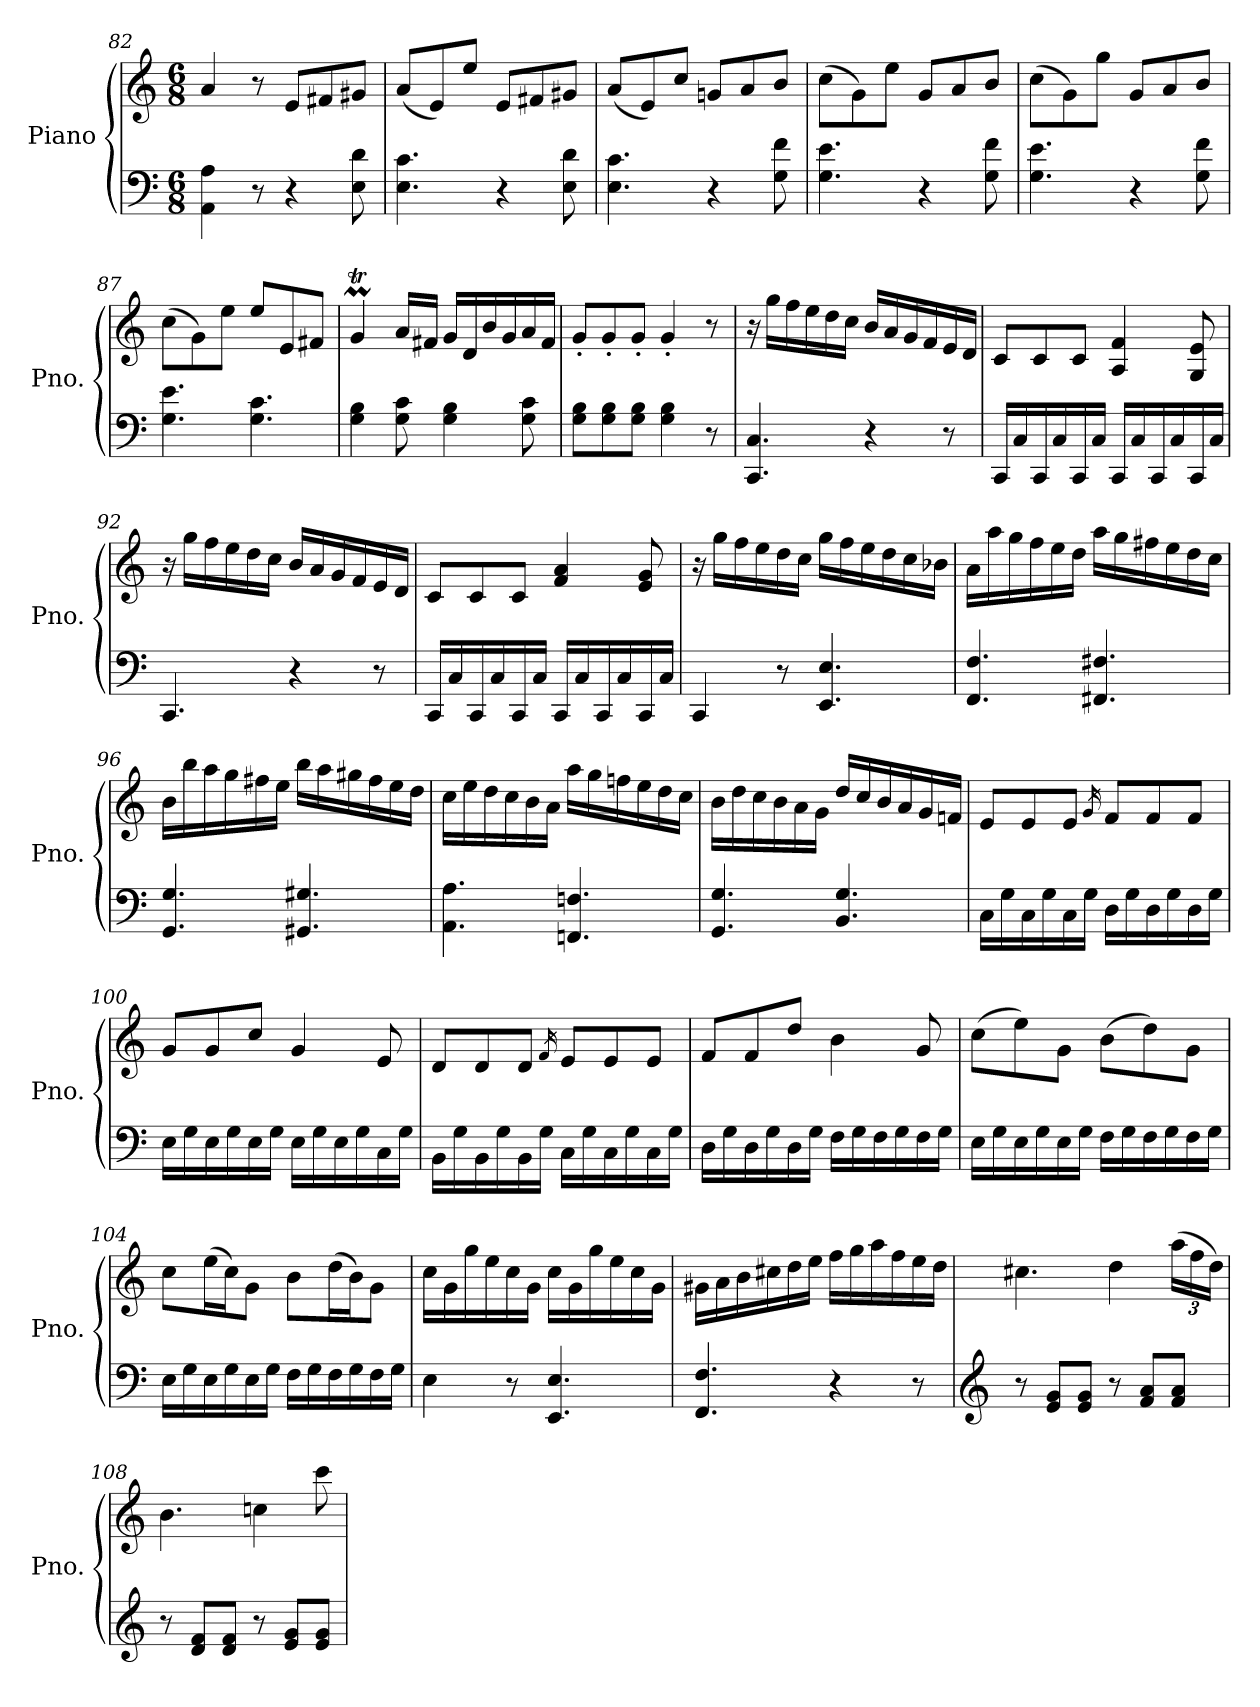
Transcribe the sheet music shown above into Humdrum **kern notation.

**kern	**kern
*part1	*part1
*staff2	*staff1
*I"Piano	*
*I'Pno.	*
*clefF4	*clefG2
*k[]	*k[]
*M6/8	*M6/8
=82	=82
4AA\ 4A\	4a/
8r	8r
4r	8e/L
.	8f#X/
8E\ 8d\	8g#X/J
=83	=83
4.E\ 4.c\	(8a/L
.	8e/)
.	8ee/J
4r	8e/L
.	8f#X/
8E\ 8d\	8g#X/J
=84	=84
4.E\ 4.c\	(8a/L
.	8e/)
.	8cc/J
4r	8gn/L
.	8a/
8G\ 8f\	8b/J
!!LO:LB:g=z
=85	=85
4.G\ 4.e\	(8cc\L
.	8g\)
.	8ee\J
4r	8g/L
.	8a/
8G\ 8f\	8b/J
=86	=86
4.G\ 4.e\	(8cc\L
.	8g\)
.	8gg\J
4r	8g/L
.	8a/
8G\ 8f\	8b/J
=87	=87
4.G\ 4.e\	(8cc\L
.	8g\)
.	8ee\J
4.G\ 4.c\	8ee/L
.	8e/
.	8f#X/J
=88	=88
4G\ 4B\	4gMT/
8G\ 8c\	16a/LL
.	16f#X/JJ
4G\ 4B\	16g/LL
.	16d/
.	16b/
.	16g/
8G\ 8c\	16a/
.	16f#/JJ
=89	=89
8G\ 8B\L	8g'/L
8G\ 8B\	8g'/
8G\ 8B\J	8g'/J
4G\ 4B\	4g'/
8r	8r
!!LO:LB:g=z
=90	=90
4.CC/ 4.C/	16r
.	16gg\LL
.	16ff\
.	16ee\
.	16dd\
.	16cc\JJ
4r	16b/LL
.	16a/
.	16g/
.	16f/
8r	16e/
.	16d/JJ
=91	=91
16CC/LL	8c/L
16C/	.
16CC/	8c/
16C/	.
16CC/	8c/J
16C/JJ	.
16CC/LL	4A/ 4f/
16C/	.
16CC/	.
16C/	.
16CC/	8G/ 8e/
16C/JJ	.
=92	=92
4.CC/	16r
.	16gg\LL
.	16ff\
.	16ee\
.	16dd\
.	16cc\JJ
4r	16b/LL
.	16a/
.	16g/
.	16f/
8r	16e/
.	16d/JJ
=93	=93
16CC/LL	8c/L
16C/	.
16CC/	8c/
16C/	.
16CC/	8c/J
16C/JJ	.
16CC/LL	4f/ 4a/
16C/	.
16CC/	.
16C/	.
16CC/	8e/ 8g/
16C/JJ	.
!!LO:LB:g=z
=94	=94
4CC/	16r
.	16gg\LL
.	16ff\
.	16ee\
8r	16dd\
.	16cc\JJ
4.EE/ 4.E/	16gg\LL
.	16ff\
.	16ee\
.	16dd\
.	16cc\
.	16b-X\JJ
=95	=95
4.FF/ 4.F/	16a\LL
.	16aa\
.	16gg\
.	16ff\
.	16ee\
.	16dd\JJ
4.FF#X/ 4.F#X/	16aa\LL
.	16gg\
.	16ff#X\
.	16ee\
.	16dd\
.	16cc\JJ
=96	=96
4.GG/ 4.G/	16b\LL
.	16bb\
.	16aa\
.	16gg\
.	16ff#X\
.	16ee\JJ
4.GG#X/ 4.G#X/	16bb\LL
.	16aa\
.	16gg#X\
.	16ff#\
.	16ee\
.	16dd\JJ
!!LO:LB:g=z
=97	=97
4.AA\ 4.A\	16cc\LL
.	16ee\
.	16dd\
.	16cc\
.	16b\
.	16a\JJ
4.FFn/ 4.Fn/	16aa\LL
.	16gg\
.	16ffn\
.	16ee\
.	16dd\
.	16cc\JJ
=98	=98
4.GG/ 4.G/	16b\LL
.	16dd\
.	16cc\
.	16b\
.	16a\
.	16g\JJ
4.BB/ 4.G/	16dd/LL
.	16cc/
.	16b/
.	16a/
.	16g/
.	16fn/JJ
=99	=99
16C\LL	8e/L
16G\	.
16C\	8e/
16G\	.
16C\	8e/J
16G\JJ	.
.	16qg/
16D\LL	8f/L
16G\	.
16D\	8f/
16G\	.
16D\	8f/J
16G\JJ	.
!!LO:PB:g=z
=100	=100
16E\LL	8g/L
16G\	.
16E\	8g/
16G\	.
16E\	8cc/J
16G\JJ	.
16E\LL	4g/
16G\	.
16E\	.
16G\	.
16C\	8e/
16G\JJ	.
!!LO:LB:g=z
=101	=101
16BB\LL	8d/L
16G\	.
16BB\	8d/
16G\	.
16BB\	8d/J
16G\JJ	.
.	16qf/
16C\LL	8e/L
16G\	.
16C\	8e/
16G\	.
16C\	8e/J
16G\JJ	.
=102	=102
16D\LL	8f/L
16G\	.
16D\	8f/
16G\	.
16D\	8dd/J
16G\JJ	.
16F\LL	4b\
16G\	.
16F\	.
16G\	.
16F\	8g/
16G\JJ	.
=103	=103
16E\LL	(8cc\L
16G\	.
16E\	8ee\)
16G\	.
16E\	8g\J
16G\JJ	.
16F\LL	(8b\L
16G\	.
16F\	8dd\)
16G\	.
16F\	8g\J
16G\JJ	.
!!LO:LB:g=z
=104	=104
16E\LL	8cc\L
16G\	.
16E\	(16ee\L
16G\	16cc\J)
16E\	8g\J
16G\JJ	.
16F\LL	8b\L
16G\	.
16F\	(16dd\L
16G\	16b\J)
16F\	8g\J
16G\JJ	.
!!LO:LB:g=z
=105	=105
4E\	16cc\LL
.	16g\
.	16gg\
.	16ee\
8r	16cc\
.	16g\JJ
4.EE/ 4.E/	16cc\LL
.	16g\
.	16gg\
.	16ee\
.	16cc\
.	16g\JJ
=106	=106
4.FF/ 4.F/	16g#X\LL
.	16a\
.	16b\
.	16cc#X\
.	16dd\
.	16ee\JJ
4r	16ff\LL
.	16gg\
.	16aa\
.	16ff\
8r	16ee\
.	16dd\JJ
=107	=107
*clefG2	*
8r	4.cc#X\
8e/ 8g/L	.
8e/ 8g/J	.
8r	4dd\
8f/ 8a/L	.
*	*Xbrackettup
8f/ 8a/J	(24aa\LL
.	24ff\
.	24dd\JJ)
=108	=108
8r	4.b\
8d/ 8f/L	.
8d/ 8f/J	.
8r	4ccn\
8e/ 8g/L	.
8e/ 8g/J	8ccc\
=	=
*-	*-
